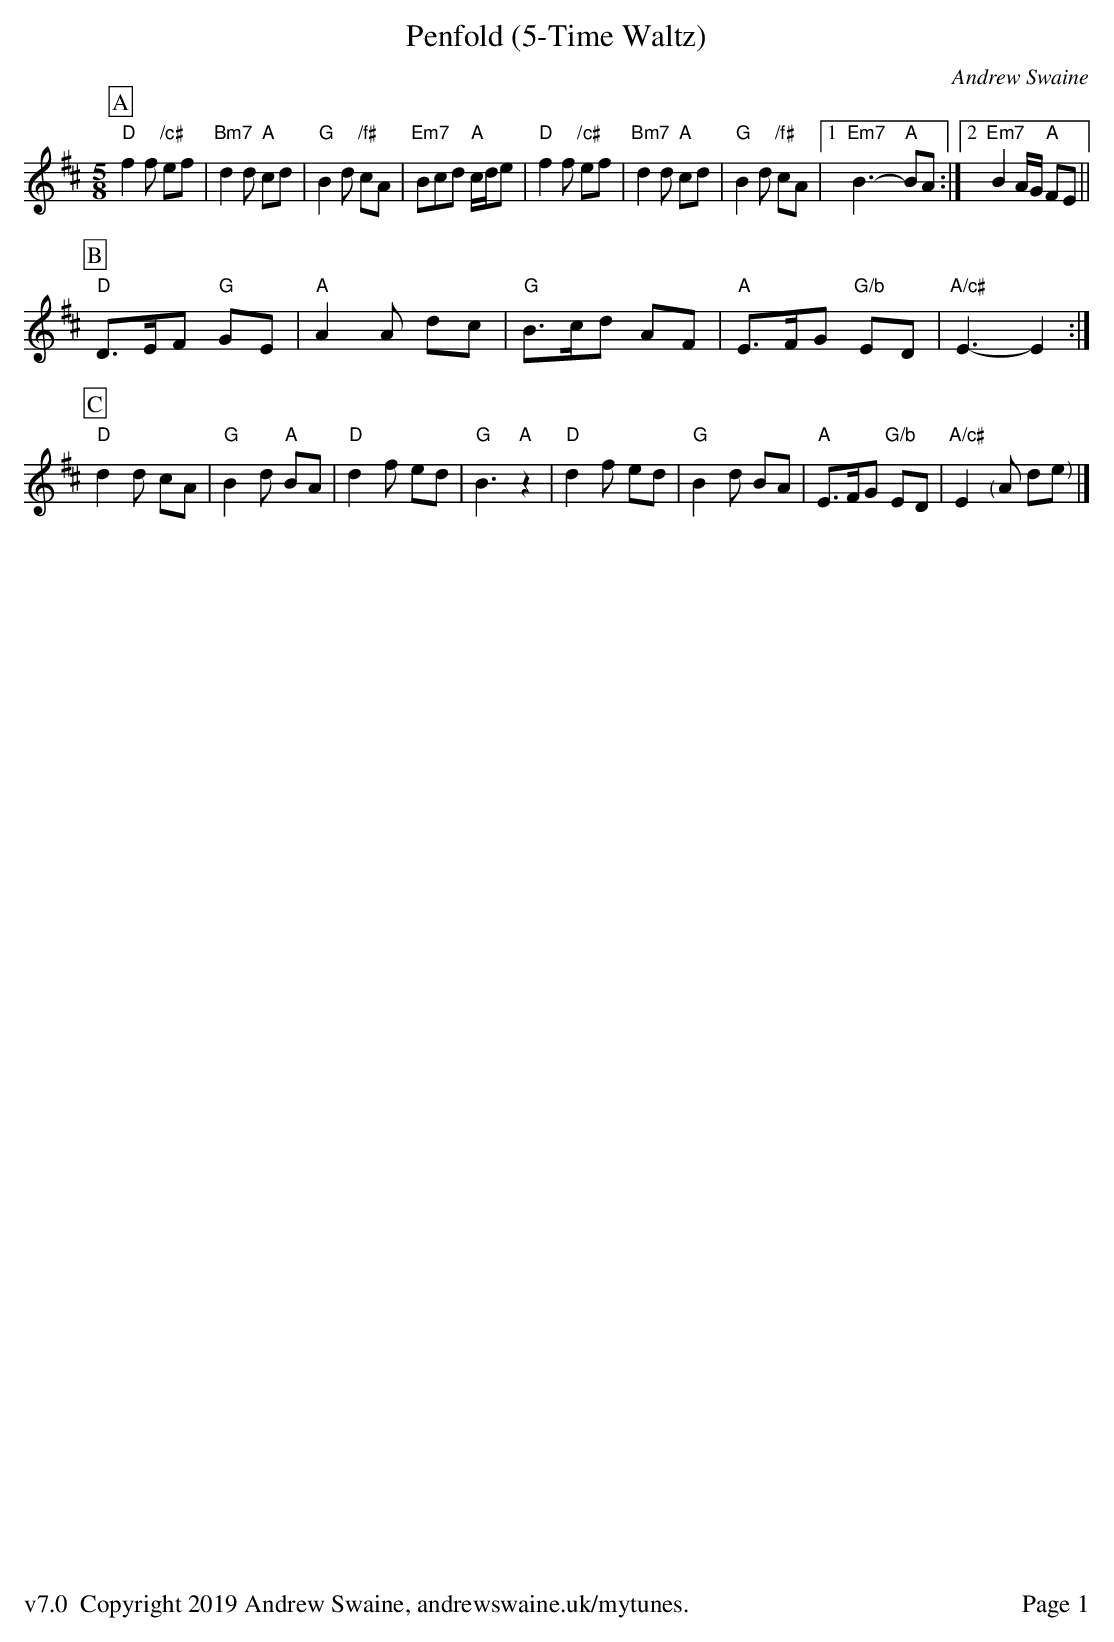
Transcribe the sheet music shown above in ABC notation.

X:1
T:Penfold (5-Time Waltz)
C:Andrew Swaine
M:5/8
K:D
L:1/8
P:A
"D"f2f "/c#"ef|"Bm7"d2d "A"cd|"G"B2d "/f#"cA|"Em7"Bcd "A"c/d/e|\
"D"f2f "/c#"ef|"Bm7"d2d "A"cd|"G"B2d "/f#"cA|1"Em7"B3- "A"BA:|2"Em7"B2A/G/ "A"FE||
P:B
"D"D>EF "G"GE|"A"A2A dc|"G"B>cd AF|"A"E>FG "G/b"ED|"A/c#"E3- E2:|
P:C
"D"d2d cA|"G"B2d "A"BA|"D"d2f ed|"G"B3 "A"z2|"D"d2f ed|\
"G"B2d BA|"A"E>FG "G/b"ED|"A/c#"E2"<("A d">)"e|]
